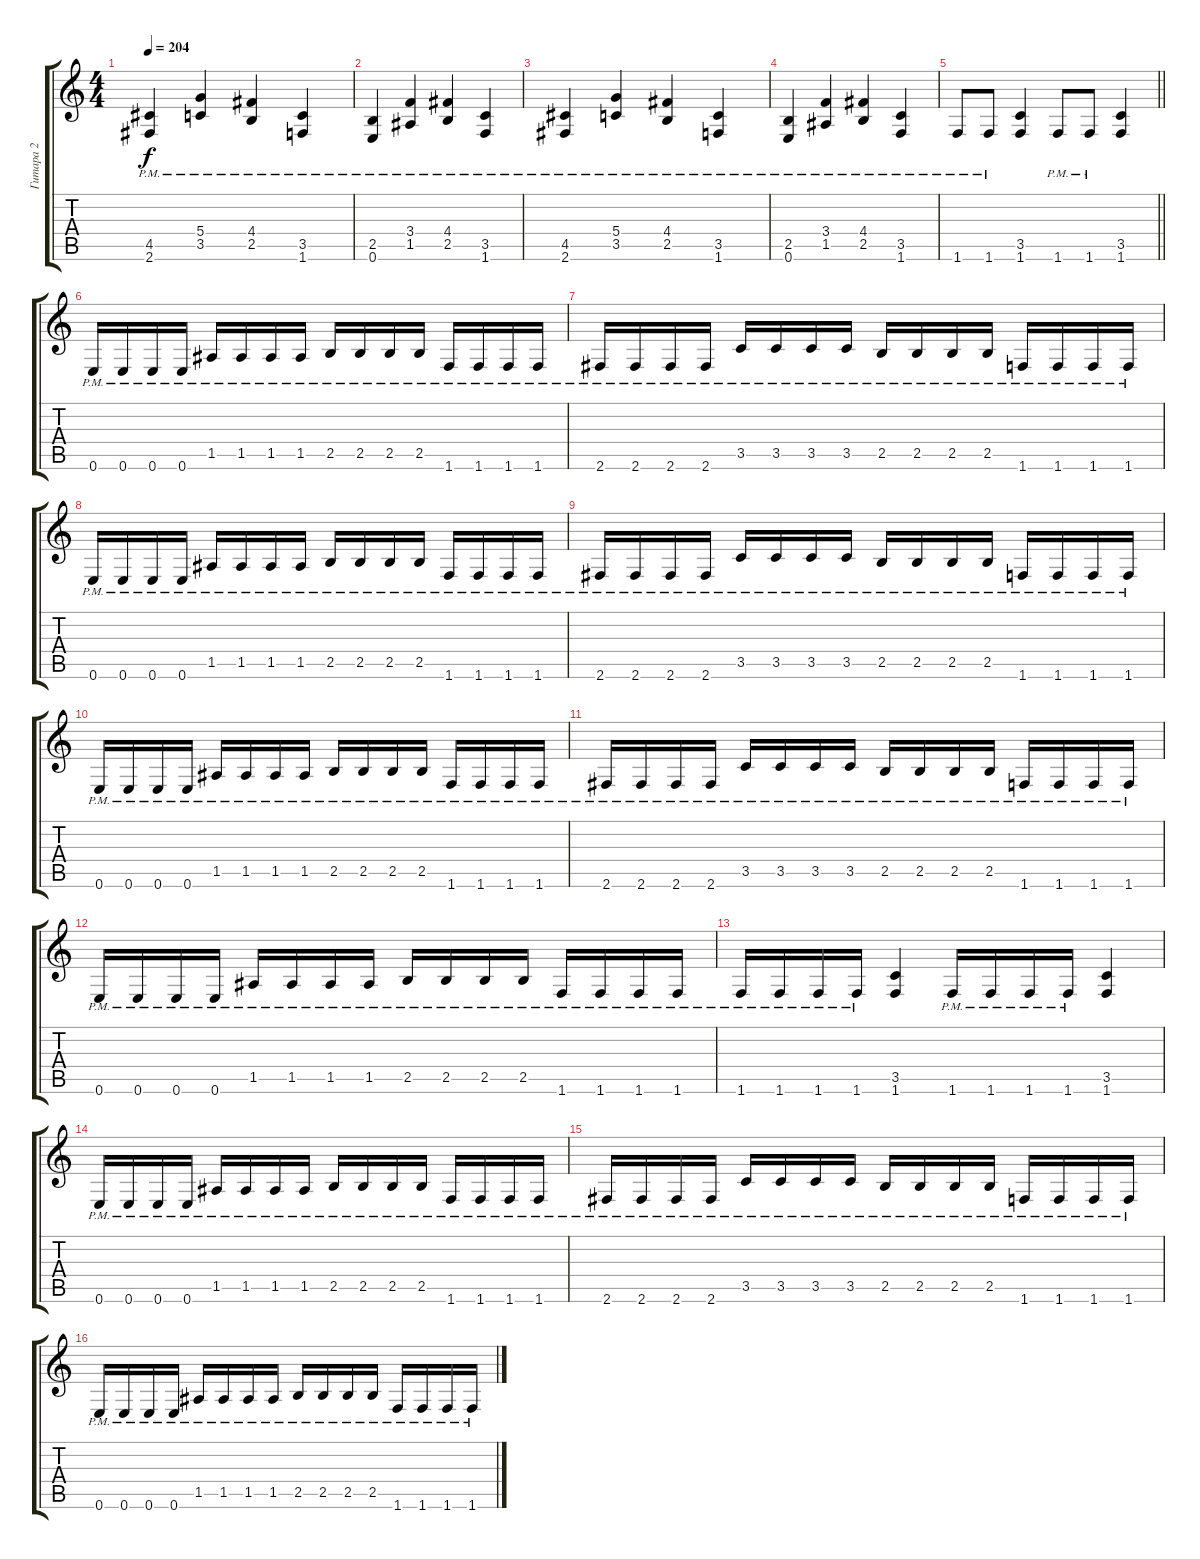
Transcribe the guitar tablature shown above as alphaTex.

\track ("Гитара 2" "Гитара 2") {instrument distortionguitar}
\staff {score tabs}
\tuning (E4 B3 G3 D3 A2 E2) {hide}
\ts (4 4)
\tempo 204
\clef g2
\ks c
(4.5{pm} 2.6{pm}).4{dy f} (5.4{pm} 3.5{pm}).4 (4.4{pm} 2.5{pm}).4 (3.5{pm} 1.6{pm}).4 |
(2.5{pm} 0.6{pm}).4 (3.4{pm} 1.5{pm}).4 (4.4{pm} 2.5{pm}).4 (3.5{pm} 1.6{pm}).4 |
(4.5{pm} 2.6{pm}).4 (5.4{pm} 3.5{pm}).4 (4.4{pm} 2.5{pm}).4 (3.5{pm} 1.6{pm}).4 |
(2.5{pm} 0.6{pm}).4 (3.4{pm} 1.5{pm}).4 (4.4{pm} 2.5{pm}).4 (3.5{pm} 1.6{pm}).4 |
\barLineRight lightlight
1.6{pm}.8 1.6{pm}.8 (3.5 1.6).4 1.6{pm}.8 1.6{pm}.8 (3.5 1.6).4 |
0.6{pm}.16 0.6{pm}.16 0.6{pm}.16 0.6{pm}.16 1.5{pm}.16 1.5{pm}.16 1.5{pm}.16 1.5{pm}.16 2.5{pm}.16 2.5{pm}.16 2.5{pm}.16 2.5{pm}.16 1.6{pm}.16 1.6{pm}.16 1.6{pm}.16 1.6{pm}.16 |
2.6{pm}.16 2.6{pm}.16 2.6{pm}.16 2.6{pm}.16 3.5{pm}.16 3.5{pm}.16 3.5{pm}.16 3.5{pm}.16 2.5{pm}.16 2.5{pm}.16 2.5{pm}.16 2.5{pm}.16 1.6{pm}.16 1.6{pm}.16 1.6{pm}.16 1.6{pm}.16 |
0.6{pm}.16 0.6{pm}.16 0.6{pm}.16 0.6{pm}.16 1.5{pm}.16 1.5{pm}.16 1.5{pm}.16 1.5{pm}.16 2.5{pm}.16 2.5{pm}.16 2.5{pm}.16 2.5{pm}.16 1.6{pm}.16 1.6{pm}.16 1.6{pm}.16 1.6{pm}.16 |
2.6{pm}.16 2.6{pm}.16 2.6{pm}.16 2.6{pm}.16 3.5{pm}.16 3.5{pm}.16 3.5{pm}.16 3.5{pm}.16 2.5{pm}.16 2.5{pm}.16 2.5{pm}.16 2.5{pm}.16 1.6{pm}.16 1.6{pm}.16 1.6{pm}.16 1.6{pm}.16 |
0.6{pm}.16 0.6{pm}.16 0.6{pm}.16 0.6{pm}.16 1.5{pm}.16 1.5{pm}.16 1.5{pm}.16 1.5{pm}.16 2.5{pm}.16 2.5{pm}.16 2.5{pm}.16 2.5{pm}.16 1.6{pm}.16 1.6{pm}.16 1.6{pm}.16 1.6{pm}.16 |
2.6{pm}.16 2.6{pm}.16 2.6{pm}.16 2.6{pm}.16 3.5{pm}.16 3.5{pm}.16 3.5{pm}.16 3.5{pm}.16 2.5{pm}.16 2.5{pm}.16 2.5{pm}.16 2.5{pm}.16 1.6{pm}.16 1.6{pm}.16 1.6{pm}.16 1.6{pm}.16 |
0.6{pm}.16 0.6{pm}.16 0.6{pm}.16 0.6{pm}.16 1.5{pm}.16 1.5{pm}.16 1.5{pm}.16 1.5{pm}.16 2.5{pm}.16 2.5{pm}.16 2.5{pm}.16 2.5{pm}.16 1.6{pm}.16 1.6{pm}.16 1.6{pm}.16 1.6{pm}.16 |
1.6{pm}.16 1.6{pm}.16 1.6{pm}.16 1.6{pm}.16 (3.5 1.6).4 1.6{pm}.16 1.6{pm}.16 1.6{pm}.16 1.6{pm}.16 (3.5 1.6).4 |
0.6{pm}.16 0.6{pm}.16 0.6{pm}.16 0.6{pm}.16 1.5{pm}.16 1.5{pm}.16 1.5{pm}.16 1.5{pm}.16 2.5{pm}.16 2.5{pm}.16 2.5{pm}.16 2.5{pm}.16 1.6{pm}.16 1.6{pm}.16 1.6{pm}.16 1.6{pm}.16 |
2.6{pm}.16 2.6{pm}.16 2.6{pm}.16 2.6{pm}.16 3.5{pm}.16 3.5{pm}.16 3.5{pm}.16 3.5{pm}.16 2.5{pm}.16 2.5{pm}.16 2.5{pm}.16 2.5{pm}.16 1.6{pm}.16 1.6{pm}.16 1.6{pm}.16 1.6{pm}.16 |
0.6{pm}.16 0.6{pm}.16 0.6{pm}.16 0.6{pm}.16 1.5{pm}.16 1.5{pm}.16 1.5{pm}.16 1.5{pm}.16 2.5{pm}.16 2.5{pm}.16 2.5{pm}.16 2.5{pm}.16 1.6{pm}.16 1.6{pm}.16 1.6{pm}.16 1.6{pm}.16
